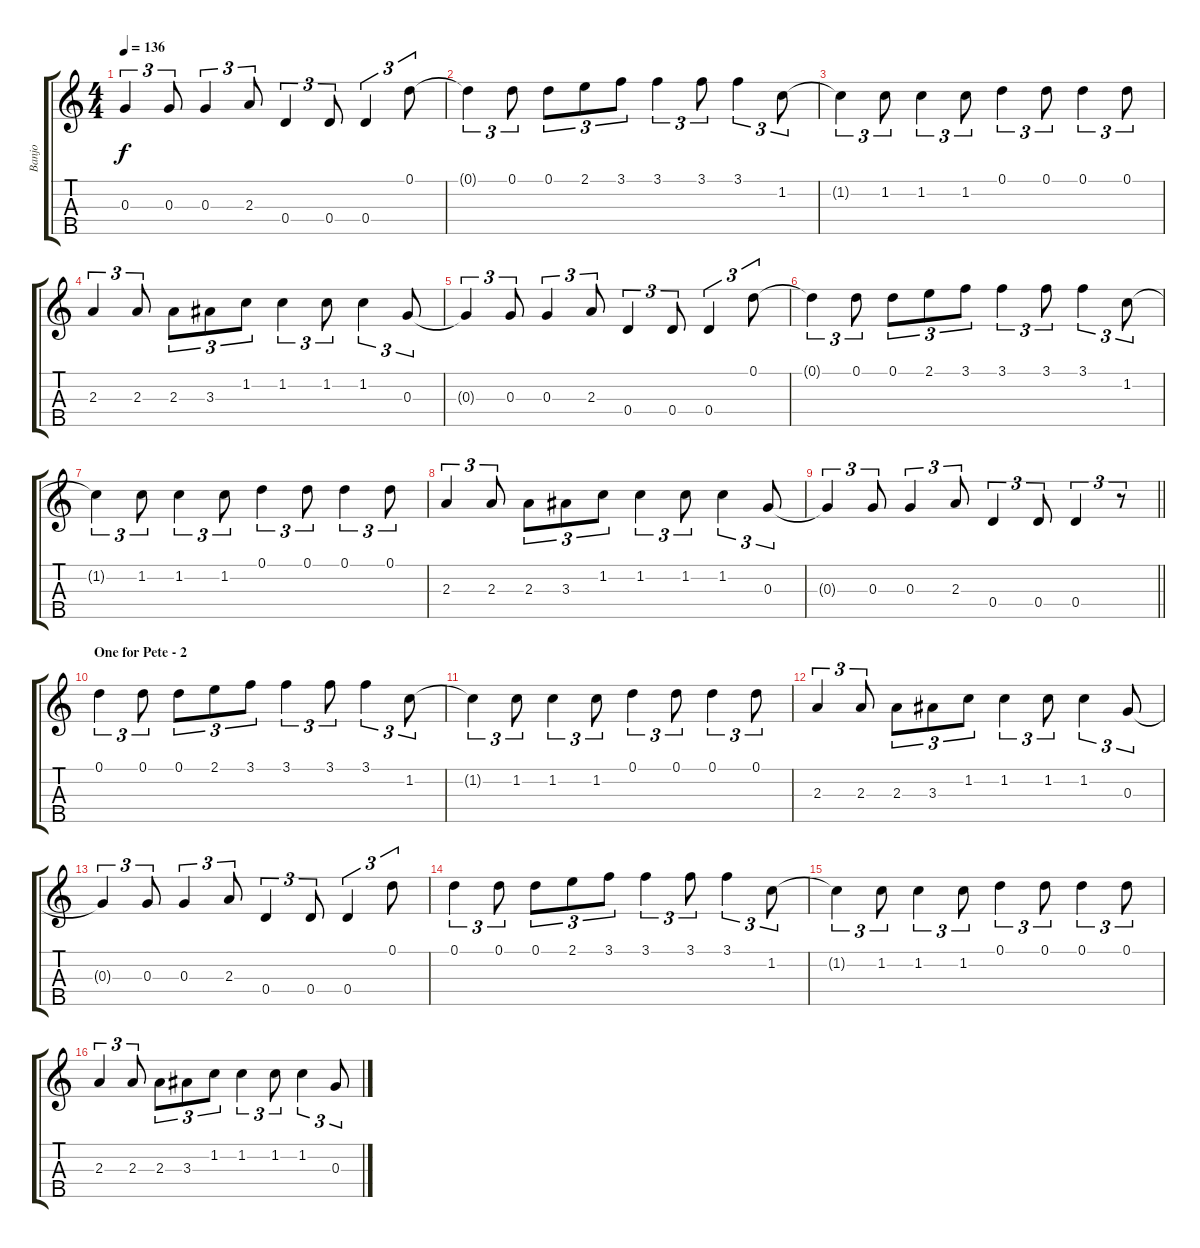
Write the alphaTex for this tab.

\track ("Banjo" "Banjo") {instrument banjo}
\staff {score tabs}
\tuning (D4 B3 G3 D3 G4) {hide}
\displaytranspose 12
\ts (4 4)
\tempo 136
\clef g2
\ks c
0.3{t}.4{tu (3 2) dy f} 0.3.8{tu (3 2)} 0.3.4{tu (3 2)} 2.3.8{tu (3 2)} 0.4.4{tu (3 2)} 0.4.8{tu (3 2)} 0.4.4{tu (3 2)} 0.1.8{tu (3 2)} |
0.1{t}.4{tu (3 2)} 0.1.8{tu (3 2)} 0.1.8{tu (3 2)} 2.1.8{tu (3 2)} 3.1.8{tu (3 2)} 3.1.4{tu (3 2)} 3.1.8{tu (3 2)} 3.1.4{tu (3 2)} 1.2.8{tu (3 2)} |
1.2{t}.4{tu (3 2)} 1.2.8{tu (3 2)} 1.2.4{tu (3 2)} 1.2.8{tu (3 2)} 0.1.4{tu (3 2)} 0.1.8{tu (3 2)} 0.1.4{tu (3 2)} 0.1.8{tu (3 2)} |
2.3.4{tu (3 2)} 2.3.8{tu (3 2)} 2.3.8{tu (3 2)} 3.3.8{tu (3 2)} 1.2.8{tu (3 2)} 1.2.4{tu (3 2)} 1.2.8{tu (3 2)} 1.2.4{tu (3 2)} 0.3.8{tu (3 2)} |
0.3{t}.4{tu (3 2)} 0.3.8{tu (3 2)} 0.3.4{tu (3 2)} 2.3.8{tu (3 2)} 0.4.4{tu (3 2)} 0.4.8{tu (3 2)} 0.4.4{tu (3 2)} 0.1.8{tu (3 2)} |
0.1{t}.4{tu (3 2)} 0.1.8{tu (3 2)} 0.1.8{tu (3 2)} 2.1.8{tu (3 2)} 3.1.8{tu (3 2)} 3.1.4{tu (3 2)} 3.1.8{tu (3 2)} 3.1.4{tu (3 2)} 1.2.8{tu (3 2)} |
1.2{t}.4{tu (3 2)} 1.2.8{tu (3 2)} 1.2.4{tu (3 2)} 1.2.8{tu (3 2)} 0.1.4{tu (3 2)} 0.1.8{tu (3 2)} 0.1.4{tu (3 2)} 0.1.8{tu (3 2)} |
2.3.4{tu (3 2)} 2.3.8{tu (3 2)} 2.3.8{tu (3 2)} 3.3.8{tu (3 2)} 1.2.8{tu (3 2)} 1.2.4{tu (3 2)} 1.2.8{tu (3 2)} 1.2.4{tu (3 2)} 0.3.8{tu (3 2)} |
\barLineRight lightlight
0.3{t}.4{tu (3 2)} 0.3.8{tu (3 2)} 0.3.4{tu (3 2)} 2.3.8{tu (3 2)} 0.4.4{tu (3 2)} 0.4.8{tu (3 2)} 0.4.4{tu (3 2)} r.8{tu (3 2)} |
\section ("" "One for Pete - 2")
0.1.4{tu (3 2)} 0.1.8{tu (3 2)} 0.1.8{tu (3 2)} 2.1.8{tu (3 2)} 3.1.8{tu (3 2)} 3.1.4{tu (3 2)} 3.1.8{tu (3 2)} 3.1.4{tu (3 2)} 1.2.8{tu (3 2)} |
1.2{t}.4{tu (3 2)} 1.2.8{tu (3 2)} 1.2.4{tu (3 2)} 1.2.8{tu (3 2)} 0.1.4{tu (3 2)} 0.1.8{tu (3 2)} 0.1.4{tu (3 2)} 0.1.8{tu (3 2)} |
2.3.4{tu (3 2)} 2.3.8{tu (3 2)} 2.3.8{tu (3 2)} 3.3.8{tu (3 2)} 1.2.8{tu (3 2)} 1.2.4{tu (3 2)} 1.2.8{tu (3 2)} 1.2.4{tu (3 2)} 0.3.8{tu (3 2)} |
0.3{t}.4{tu (3 2)} 0.3.8{tu (3 2)} 0.3.4{tu (3 2)} 2.3.8{tu (3 2)} 0.4.4{tu (3 2)} 0.4.8{tu (3 2)} 0.4.4{tu (3 2)} 0.1.8{tu (3 2)} |
0.1.4{tu (3 2)} 0.1.8{tu (3 2)} 0.1.8{tu (3 2)} 2.1.8{tu (3 2)} 3.1.8{tu (3 2)} 3.1.4{tu (3 2)} 3.1.8{tu (3 2)} 3.1.4{tu (3 2)} 1.2.8{tu (3 2)} |
1.2{t}.4{tu (3 2)} 1.2.8{tu (3 2)} 1.2.4{tu (3 2)} 1.2.8{tu (3 2)} 0.1.4{tu (3 2)} 0.1.8{tu (3 2)} 0.1.4{tu (3 2)} 0.1.8{tu (3 2)} |
2.3.4{tu (3 2)} 2.3.8{tu (3 2)} 2.3.8{tu (3 2)} 3.3.8{tu (3 2)} 1.2.8{tu (3 2)} 1.2.4{tu (3 2)} 1.2.8{tu (3 2)} 1.2.4{tu (3 2)} 0.3.8{tu (3 2)}
